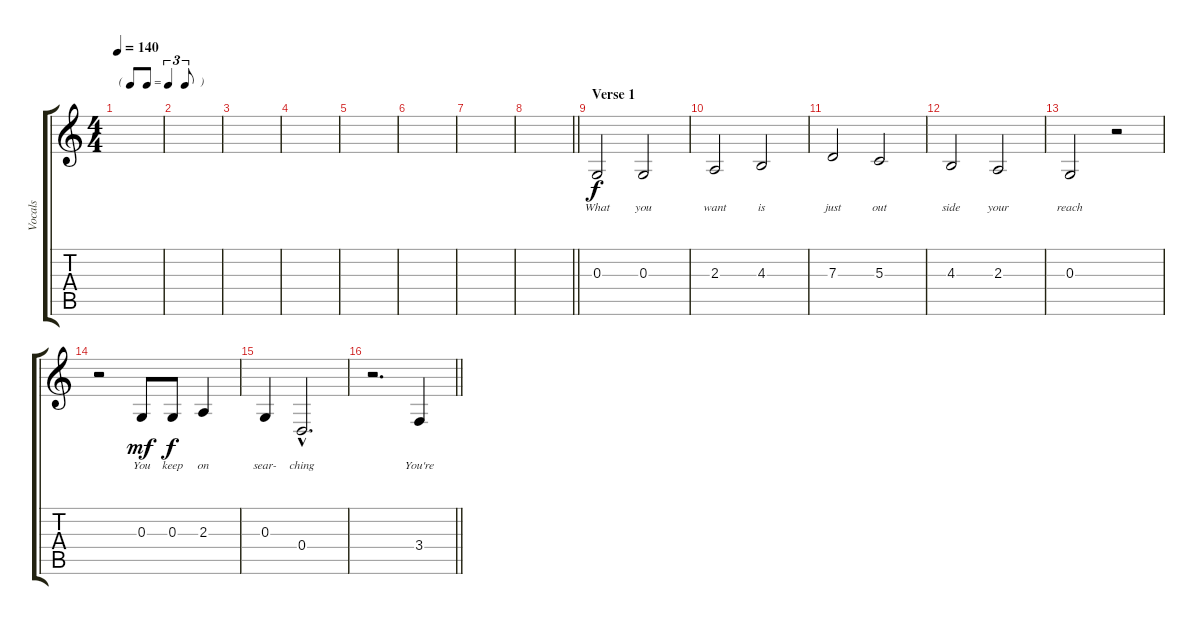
\track ("Vocals" "Vocals") {instrument sopranosax}
\staff {score tabs}
\tuning (E4 B3 G3 D3 A2 E2) {hide}
\ts (4 4)
\tf triplet8th
\tempo 140
\clef g2
\ks c
|
|
|
|
|
|
|
\barLineRight lightlight
|
\section ("" "Verse 1")
0.3.2{lyrics (0 "What") lyrics (1 "") lyrics (2 "") lyrics (3 "") lyrics (4 "")} 0.3.2{lyrics (0 "you") lyrics (1 "") lyrics (2 "") lyrics (3 "") lyrics (4 "")} |
2.3.2{lyrics (0 "want") lyrics (1 "") lyrics (2 "") lyrics (3 "") lyrics (4 "")} 4.3.2{lyrics (0 "is") lyrics (1 "") lyrics (2 "") lyrics (3 "") lyrics (4 "")} |
7.3.2{lyrics (0 "just") lyrics (1 "") lyrics (2 "") lyrics (3 "") lyrics (4 "")} 5.3.2{lyrics (0 "out") lyrics (1 "") lyrics (2 "") lyrics (3 "") lyrics (4 "")} |
4.3.2{lyrics (0 "side") lyrics (1 "") lyrics (2 "") lyrics (3 "") lyrics (4 "")} 2.3.2{lyrics (0 "your") lyrics (1 "") lyrics (2 "") lyrics (3 "") lyrics (4 "")} |
0.3.2{lyrics (0 "reach") lyrics (1 "") lyrics (2 "") lyrics (3 "") lyrics (4 "")} r.2 |
r.2 0.3.8{lyrics (0 "You") lyrics (1 "") lyrics (2 "") lyrics (3 "") lyrics (4 "") dy mf} 0.3.8{lyrics (0 "keep") lyrics (1 "") lyrics (2 "") lyrics (3 "") lyrics (4 "") dy f} 2.3.4{lyrics (0 "on") lyrics (1 "") lyrics (2 "") lyrics (3 "") lyrics (4 "")} |
0.3.4{lyrics (0 "sear-") lyrics (1 "") lyrics (2 "") lyrics (3 "") lyrics (4 "")} 0.4{hac}.2{d lyrics (0 "ching") lyrics (1 "") lyrics (2 "") lyrics (3 "") lyrics (4 "")} |
\barLineRight lightlight
r.2{d} 3.4.4{lyrics (0 "You're") lyrics (1 "") lyrics (2 "") lyrics (3 "") lyrics (4 "")}
